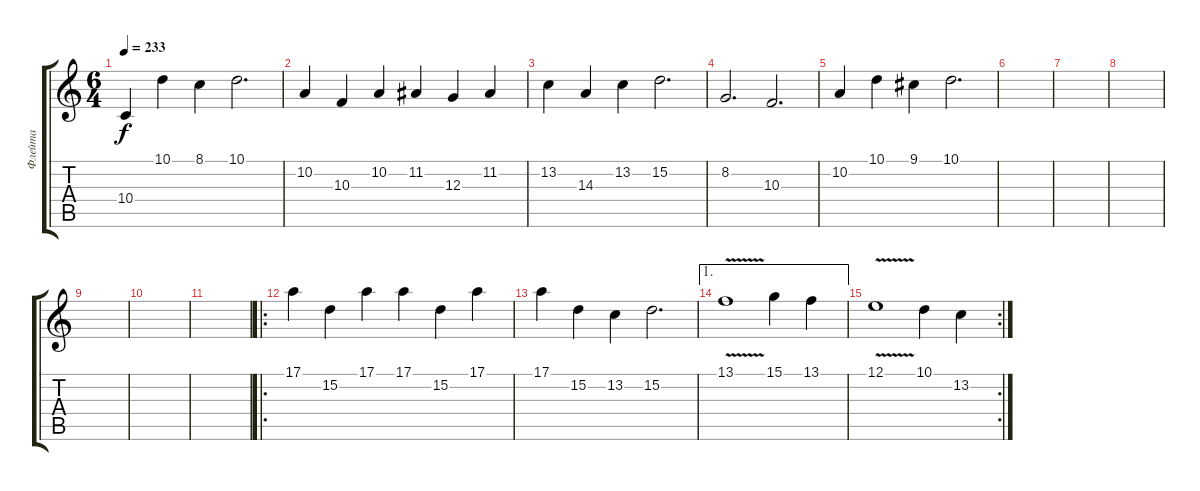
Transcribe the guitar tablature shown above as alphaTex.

\track ("Флейта" "Флейта") {instrument flute}
\staff {score tabs}
\tuning (E4 B3 G3 D3 A2 E2) {hide}
\ts (6 4)
\tempo 233
\clef g2
\ks c
10.4.4{dy f} 10.1.4 8.1.4 10.1.2{d} |
10.2.4 10.3.4 10.2.4 11.2.4 12.3.4 11.2.4 |
13.2.4 14.3.4 13.2.4 15.2.2{d} |
8.2.2{d} 10.3.2{d} |
10.2.4 10.1.4 9.1.4 10.1.2{d} |
|
|
|
|
|
|
\ro
17.1.4 15.2.4 17.1.4 17.1.4 15.2.4 17.1.4 |
17.1.4 15.2.4 13.2.4 15.2.2{d} |
\ae 1
13.1{v}.1 15.1.4 13.1.4 |
\rc 2
12.1{v}.1 10.1.4 13.2.4
